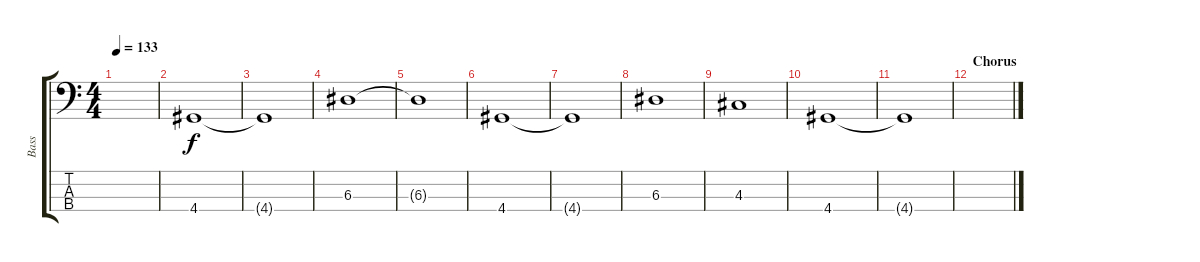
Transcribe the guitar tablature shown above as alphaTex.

\track ("Bass" "Bass") {instrument electricbassfinger}
\staff {score tabs}
\tuning (G2 D2 A1 E1) {hide}
\ts (4 4)
\tempo 133
\clef f4
\ks c
|
4.4.1 |
4.4{t}.1 |
6.3.1 |
6.3{t}.1 |
4.4.1 |
4.4{t}.1 |
6.3.1 |
4.3.1 |
4.4.1 |
4.4{t}.1 |
\section ("" "Chorus")
